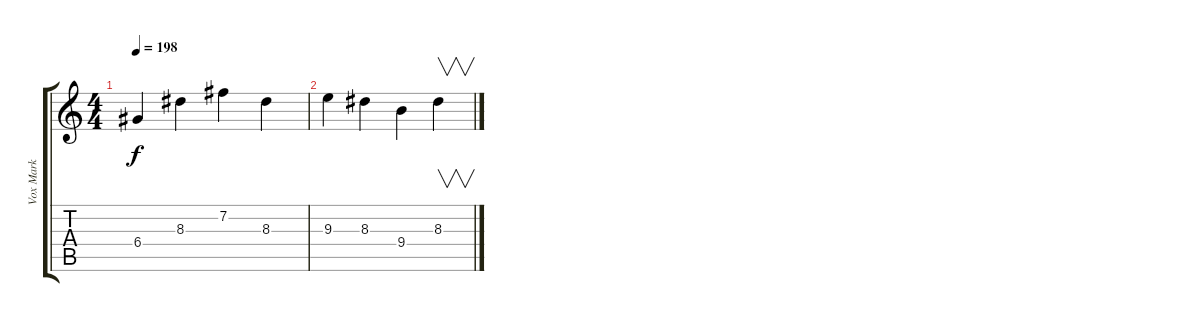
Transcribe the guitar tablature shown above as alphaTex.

\track ("Vox Mark" "Vox Mark") {instrument overdrivenguitar}
\staff {score tabs}
\tuning (E4 B3 G3 D3 A2 E2) {hide}
\ts (4 4)
\tempo 198
\clef g2
\ks c
6.4.4{dy f} 8.3.4 7.2.4 8.3.4 |
9.3.4 8.3.4 9.4.4 8.3.4{v}
